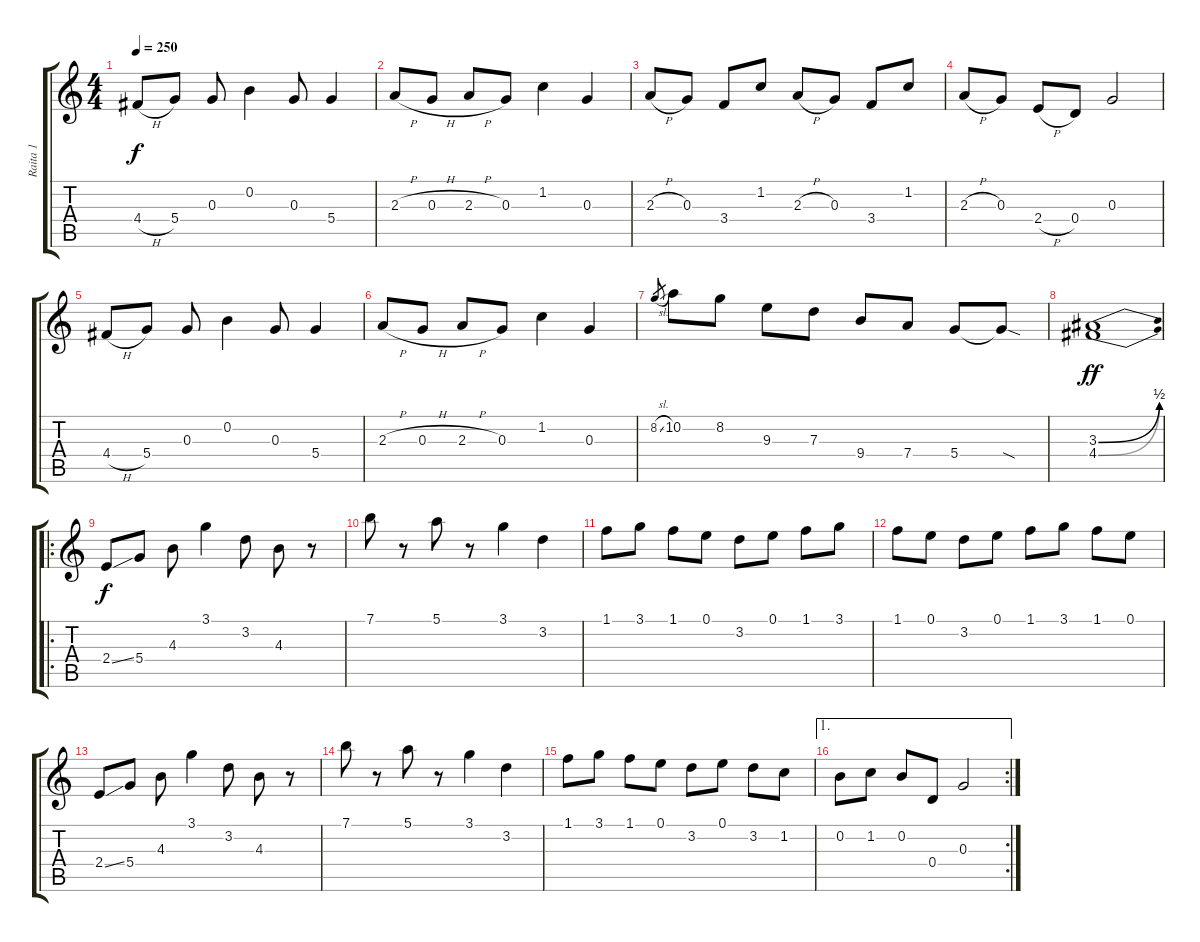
\track ("Raita 1" "Raita 1") {instrument electricguitarclean}
\staff {score tabs}
\tuning (E4 B3 G3 D3 A2 E2) {hide}
\ts (4 4)
\tempo 250
\clef g2
\ks c
4.4{h}.8{dy f} 5.4.8 0.3.8 0.2.4 0.3.8 5.4.4 |
2.3{h}.8 0.3{h}.8 2.3{h}.8 0.3.8 1.2.4 0.3.4 |
2.3{h}.8 0.3.8 3.4.8 1.2.8 2.3{h}.8 0.3.8 3.4.8 1.2.8 |
2.3{h}.8 0.3.8 2.4{h}.8 0.4.8 0.3.2 |
4.4{h}.8 5.4.8 0.3.8 0.2.4 0.3.8 5.4.4 |
2.3{h}.8 0.3{h}.8 2.3{h}.8 0.3.8 1.2.4 0.3.4 |
8.2{sl}.8{gr} 10.2.8 8.2.8 9.3.8 7.3.8 9.4.8 7.4.8 5.4.8 5.4{sod t}.8 |
(3.3{be (bend 0 0 60 2)} 4.4{be (bend 0 0 60 2)}).1{dy ff} |
\ro
2.4{ss}.8{dy f} 5.4.8 4.3.8 3.1.4 3.2.8 4.3.8 r.8 |
7.1.8 r.8 5.1.8 r.8 3.1.4 3.2.4 |
1.1.8 3.1.8 1.1.8 0.1.8 3.2.8 0.1.8 1.1.8 3.1.8 |
1.1.8 0.1.8 3.2.8 0.1.8 1.1.8 3.1.8 1.1.8 0.1.8 |
2.4{ss}.8 5.4.8 4.3.8 3.1.4 3.2.8 4.3.8 r.8 |
7.1.8 r.8 5.1.8 r.8 3.1.4 3.2.4 |
1.1.8 3.1.8 1.1.8 0.1.8 3.2.8 0.1.8 3.2.8 1.2.8 |
\ae 1
\rc 2
0.2.8 1.2.8 0.2.8 0.4.8 0.3.2
